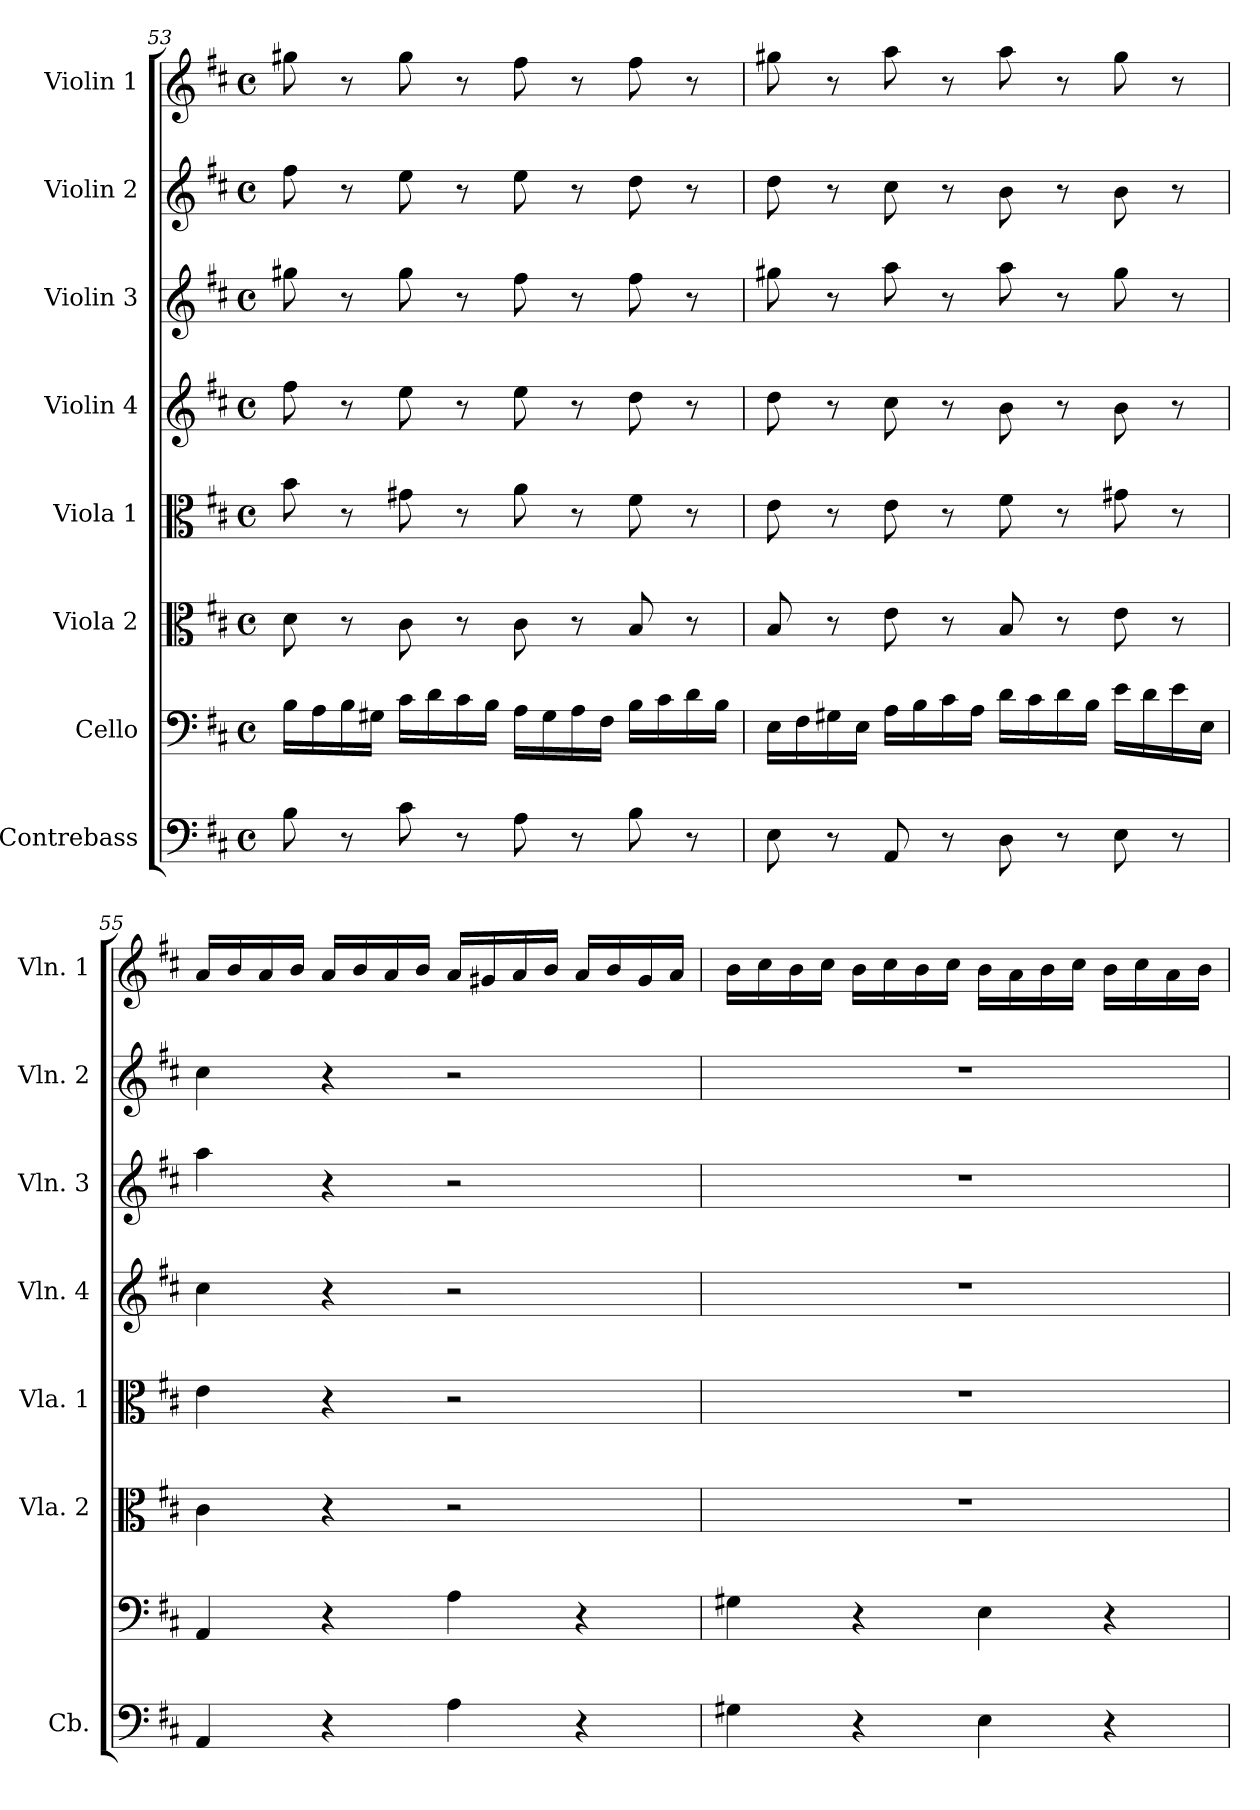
**kern	**kern	**kern	**kern	**kern	**kern	**kern	**kern
*part8	*part7	*part6	*part5	*part4	*part3	*part2	*part1
*staff8	*staff7	*staff6	*staff5	*staff4	*staff3	*staff2	*staff1
*I"Contrebass	*I"Cello	*I"Viola 2	*I"Viola 1	*I"Violin 4	*I"Violin 3	*I"Violin 2	*I"Violin 1
*I'Cb.	*	*I'Vla. 2	*I'Vla. 1	*I'Vln. 4	*I'Vln. 3	*I'Vln. 2	*I'Vln. 1
*clefF4	*clefF4	*clefC3	*clefC3	*clefG2	*clefG2	*clefG2	*clefG2
*ITrd7c12	*	*	*	*	*	*	*
*k[f#c#]	*k[f#c#]	*k[f#c#]	*k[f#c#]	*k[f#c#]	*k[f#c#]	*k[f#c#]	*k[f#c#]
*M4/4	*M4/4	*M4/4	*M4/4	*M4/4	*M4/4	*M4/4	*M4/4
*met(c)	*met(c)	*met(c)	*met(c)	*met(c)	*met(c)	*met(c)	*met(c)
=53	=53	=53	=53	=53	=53	=53	=53
8BB\	16B\LL	8d\	8b\	8ff#\	8gg#X\	8ff#\	8gg#X\
.	16A\	.	.	.	.	.	.
8r	16B\	8r	8r	8r	8r	8r	8r
.	16G#X\JJ	.	.	.	.	.	.
8C#\	16c#\LL	8c#\	8g#X\	8ee\	8gg#\	8ee\	8gg#\
.	16d\	.	.	.	.	.	.
8r	16c#\	8r	8r	8r	8r	8r	8r
.	16B\JJ	.	.	.	.	.	.
8AA\	16A\LL	8c#\	8a\	8ee\	8ff#\	8ee\	8ff#\
.	16G#\	.	.	.	.	.	.
8r	16A\	8r	8r	8r	8r	8r	8r
.	16F#\JJ	.	.	.	.	.	.
8BB\	16B\LL	8B/	8f#\	8dd\	8ff#\	8dd\	8ff#\
.	16c#\	.	.	.	.	.	.
8r	16d\	8r	8r	8r	8r	8r	8r
.	16B\JJ	.	.	.	.	.	.
!!LO:PB:g=z
=54	=54	=54	=54	=54	=54	=54	=54
8EE\	16E\LL	8B/	8e\	8dd\	8gg#X\	8dd\	8gg#X\
.	16F#\	.	.	.	.	.	.
8r	16G#X\	8r	8r	8r	8r	8r	8r
.	16E\JJ	.	.	.	.	.	.
8AAA/	16A\LL	8e\	8e\	8cc#\	8aa\	8cc#\	8aa\
.	16B\	.	.	.	.	.	.
8r	16c#\	8r	8r	8r	8r	8r	8r
.	16A\JJ	.	.	.	.	.	.
8DD\	16d\LL	8B/	8f#\	8b\	8aa\	8b\	8aa\
.	16c#\	.	.	.	.	.	.
8r	16d\	8r	8r	8r	8r	8r	8r
.	16B\JJ	.	.	.	.	.	.
8EE\	16e\LL	8e\	8g#X\	8b\	8gg#\	8b\	8gg#\
.	16d\	.	.	.	.	.	.
8r	16e\	8r	8r	8r	8r	8r	8r
.	16E\JJ	.	.	.	.	.	.
=55	=55	=55	=55	=55	=55	=55	=55
4AAA/	4AA/	4c#\	4e\	4cc#\	4aa\	4cc#\	16a/LL
.	.	.	.	.	.	.	16b/
.	.	.	.	.	.	.	16a/
.	.	.	.	.	.	.	16b/JJ
4r	4r	4r	4r	4r	4r	4r	16a/LL
.	.	.	.	.	.	.	16b/
.	.	.	.	.	.	.	16a/
.	.	.	.	.	.	.	16b/JJ
4AA\	4A\	2r	2r	2r	2r	2r	16a/LL
.	.	.	.	.	.	.	16g#X/
.	.	.	.	.	.	.	16a/
.	.	.	.	.	.	.	16b/JJ
4r	4r	.	.	.	.	.	16a/LL
.	.	.	.	.	.	.	16b/
.	.	.	.	.	.	.	16g#/
.	.	.	.	.	.	.	16a/JJ
!!LO:PB:g=z
=56	=56	=56	=56	=56	=56	=56	=56
4GG#X\	4G#X\	1r	1r	1r	1r	1r	16b\LL
.	.	.	.	.	.	.	16cc#\
.	.	.	.	.	.	.	16b\
.	.	.	.	.	.	.	16cc#\JJ
4r	4r	.	.	.	.	.	16b\LL
.	.	.	.	.	.	.	16cc#\
.	.	.	.	.	.	.	16b\
.	.	.	.	.	.	.	16cc#\JJ
4EE\	4E\	.	.	.	.	.	16b\LL
.	.	.	.	.	.	.	16a\
.	.	.	.	.	.	.	16b\
.	.	.	.	.	.	.	16cc#\JJ
4r	4r	.	.	.	.	.	16b\LL
.	.	.	.	.	.	.	16cc#\
.	.	.	.	.	.	.	16a\
.	.	.	.	.	.	.	16b\JJ
=	=	=	=	=	=	=	=
*-	*-	*-	*-	*-	*-	*-	*-
